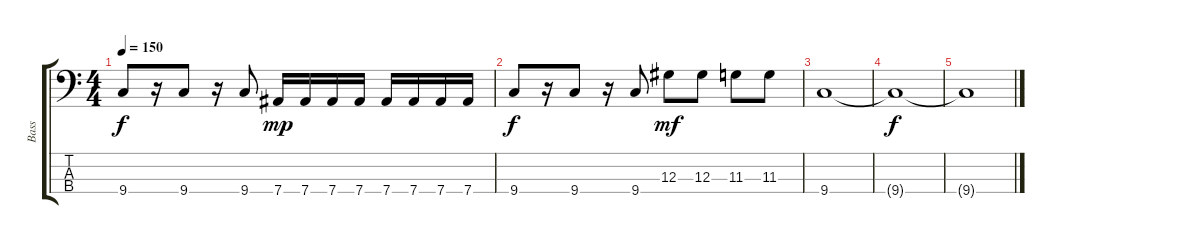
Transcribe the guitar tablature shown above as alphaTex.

\track ("Bass" "Bass") {instrument electricbasspick}
\staff {score tabs}
\tuning (Gb2 Db2 Ab1 Eb1) {hide}
\ts (4 4)
\tempo 150
\clef f4
\ks c
9.4.8{dy f} r.16 9.4.8 r.16 9.4.8 7.4.16{dy mp} 7.4.16 7.4.16 7.4.16 7.4.16 7.4.16 7.4.16 7.4.16 |
9.4.8{dy f} r.16 9.4.8 r.16 9.4.8 12.3.8{dy mf} 12.3.8 11.3.8 11.3.8 |
9.4.1 |
9.4{t}.1{dy f} |
9.4{t}.1
